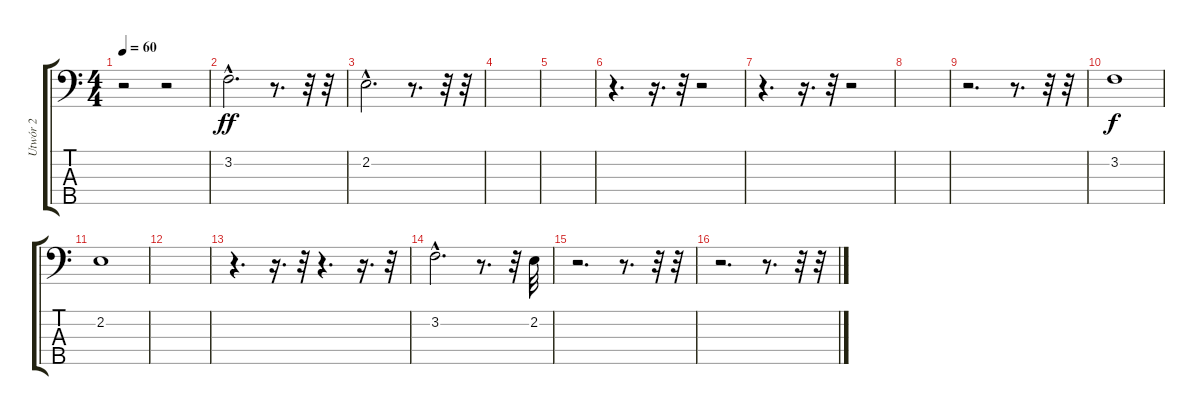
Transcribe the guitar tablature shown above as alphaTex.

\track ("Utwór 2" "Utwór 2") {instrument contrabass}
\staff {score tabs}
\tuning (G2 D2 A1 E1 B0) {hide}
\ts (4 4)
\tempo 60
\clef f4
\ks c
r.2{dy f} r.2 |
3.2{hac}.2{d dy ff} r.8{d} r.32 r.32 |
2.2{hac}.2{d} r.8{d} r.32 r.32 |
|
|
r.4{d} r.16{d} r.32 r.2 |
r.4{d} r.16{d} r.32 r.2 |
|
r.2{d} r.8{d} r.32 r.32 |
3.2.1{dy f} |
2.2.1 |
|
r.4{d} r.16{d} r.32 r.4{d} r.16{d} r.32 |
3.2{hac}.2{d} r.8{d} r.32 2.2.32 |
r.2{d} r.8{d} r.32 r.32 |
r.2{d} r.8{d} r.32 r.32
